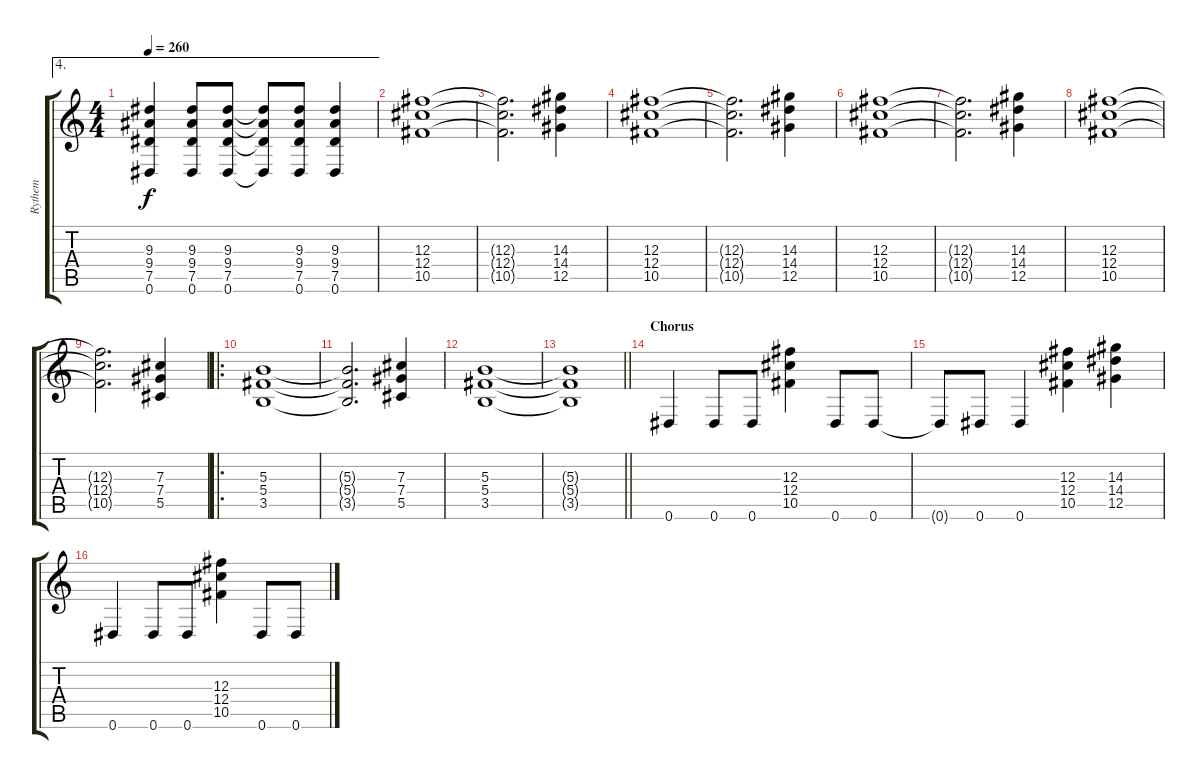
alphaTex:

\track ("Rythem" "Rythem") {instrument distortionguitar}
\staff {score tabs}
\tuning (Eb4 Bb3 Gb3 Db3 Ab2 Eb2) {hide}
\ae 4
\ts (4 4)
\tempo 260
\clef g2
\ks c
(9.3 9.4 7.5 0.6).4{dy f} (9.3 9.4 7.5 0.6).8 (9.3 9.4 7.5 0.6).8 (9.3{t} 9.4{t} 7.5{t} 0.6{t}).8 (9.3 9.4 7.5 0.6).8 (9.3 9.4 7.5 0.6).4 |
(12.3 12.4 10.5).1 |
(12.3{t} 12.4{t} 10.5{t}).2{d} (14.3 14.4 12.5).4 |
(12.3 12.4 10.5).1 |
(12.3{t} 12.4{t} 10.5{t}).2{d} (14.3 14.4 12.5).4 |
(12.3 12.4 10.5).1 |
(12.3{t} 12.4{t} 10.5{t}).2{d} (14.3 14.4 12.5).4 |
(12.3 12.4 10.5).1 |
(12.3{t} 12.4{t} 10.5{t}).2{d} (7.3 7.4 5.5).4 |
\ro
(5.3 5.4 3.5).1 |
(5.3{t} 5.4{t} 3.5{t}).2{d} (7.3 7.4 5.5).4 |
(5.3 5.4 3.5).1 |
\barLineRight lightlight
(5.3{t} 5.4{t} 3.5{t}).1 |
\section ("" "Chorus")
0.6.4 0.6.8 0.6.8 (12.3 12.4 10.5).4 0.6.8 0.6.8 |
0.6{t}.8 0.6.8 0.6.4 (12.3 12.4 10.5).4 (14.3 14.4 12.5).4 |
0.6.4 0.6.8 0.6.8 (12.3 12.4 10.5).4 0.6.8 0.6.8
